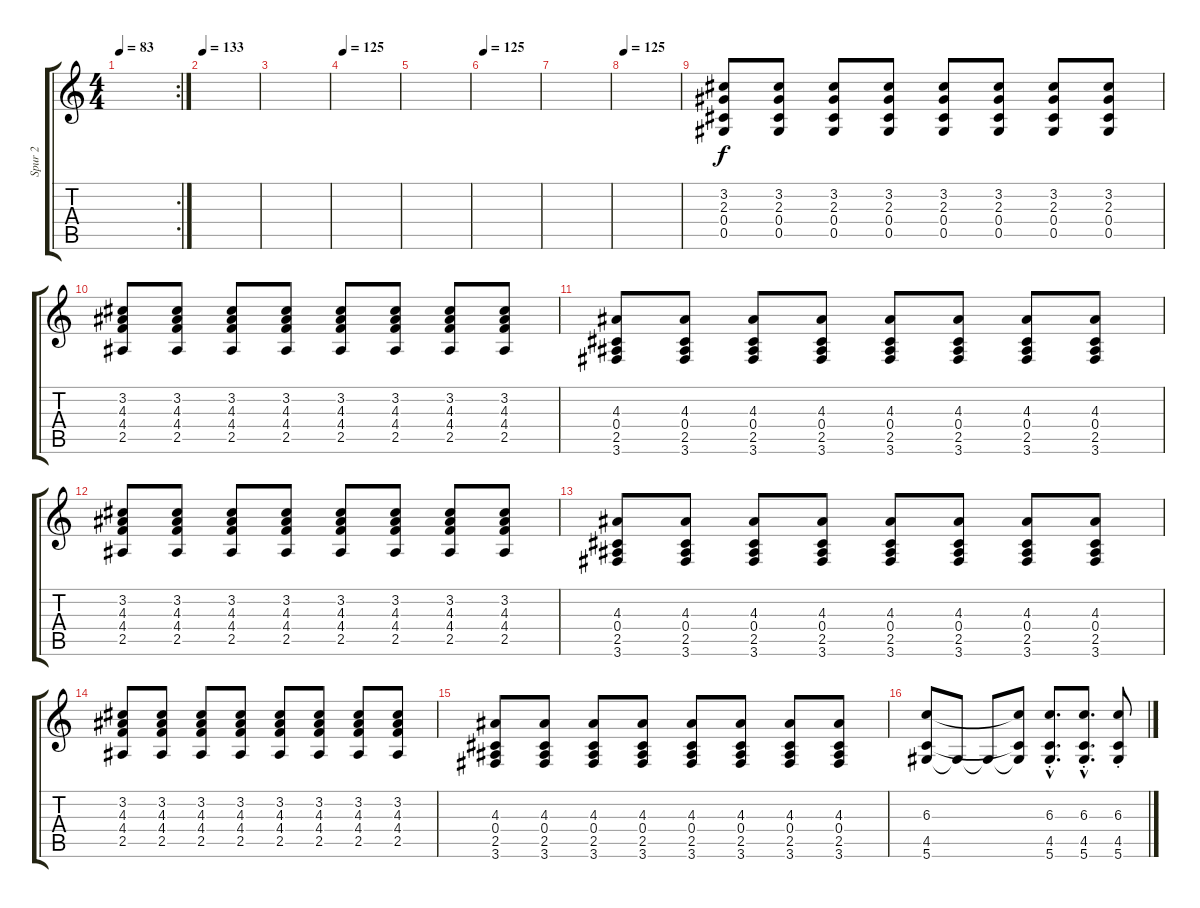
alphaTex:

\track ("Spur 2" "Spur 2") {instrument distortionguitar}
\staff {score tabs}
\tuning (Eb4 Bb3 Gb3 Db3 Ab2 Eb2) {hide}
\rc 2
\ts (4 4)
\tempo 83
\clef g2
\ks c
|
\tempo 133
|
|
\tempo 125
|
|
\tempo 125
|
|
\tempo 125
|
(3.2 2.3 0.4 0.5).8 (3.2 2.3 0.4 0.5).8 (3.2 2.3 0.4 0.5).8 (3.2 2.3 0.4 0.5).8 (3.2 2.3 0.4 0.5).8 (3.2 2.3 0.4 0.5).8 (3.2 2.3 0.4 0.5).8 (3.2 2.3 0.4 0.5).8 |
\section ("" "")
(3.2 4.3 4.4 2.5).8 (3.2 4.3 4.4 2.5).8 (3.2 4.3 4.4 2.5).8 (3.2 4.3 4.4 2.5).8 (3.2 4.3 4.4 2.5).8 (3.2 4.3 4.4 2.5).8 (3.2 4.3 4.4 2.5).8 (3.2 4.3 4.4 2.5).8 |
(4.3 0.4 2.5 3.6).8 (4.3 0.4 2.5 3.6).8 (4.3 0.4 2.5 3.6).8 (4.3 0.4 2.5 3.6).8 (4.3 0.4 2.5 3.6).8 (4.3 0.4 2.5 3.6).8 (4.3 0.4 2.5 3.6).8 (4.3 0.4 2.5 3.6).8 |
(3.2 4.3 4.4 2.5).8 (3.2 4.3 4.4 2.5).8 (3.2 4.3 4.4 2.5).8 (3.2 4.3 4.4 2.5).8 (3.2 4.3 4.4 2.5).8 (3.2 4.3 4.4 2.5).8 (3.2 4.3 4.4 2.5).8 (3.2 4.3 4.4 2.5).8 |
(4.3 0.4 2.5 3.6).8 (4.3 0.4 2.5 3.6).8 (4.3 0.4 2.5 3.6).8 (4.3 0.4 2.5 3.6).8 (4.3 0.4 2.5 3.6).8 (4.3 0.4 2.5 3.6).8 (4.3 0.4 2.5 3.6).8 (4.3 0.4 2.5 3.6).8 |
(3.2 4.3 4.4 2.5).8 (3.2 4.3 4.4 2.5).8 (3.2 4.3 4.4 2.5).8 (3.2 4.3 4.4 2.5).8 (3.2 4.3 4.4 2.5).8 (3.2 4.3 4.4 2.5).8 (3.2 4.3 4.4 2.5).8 (3.2 4.3 4.4 2.5).8 |
(4.3 0.4 2.5 3.6).8 (4.3 0.4 2.5 3.6).8 (4.3 0.4 2.5 3.6).8 (4.3 0.4 2.5 3.6).8 (4.3 0.4 2.5 3.6).8 (4.3 0.4 2.5 3.6).8 (4.3 0.4 2.5 3.6).8 (4.3 0.4 2.5 3.6).8 |
(6.3 4.5 5.6).8 5.6{t}.8 5.6{t}.8 (6.3{t} 4.5{t} 5.6{t}).8 (6.3{hac st} 4.5{hac st} 5.6{st}).8{d} (6.3{hac st} 4.5{hac st} 5.6{st}).8{d} (6.3{st} 4.5{st} 5.6{st}).8
